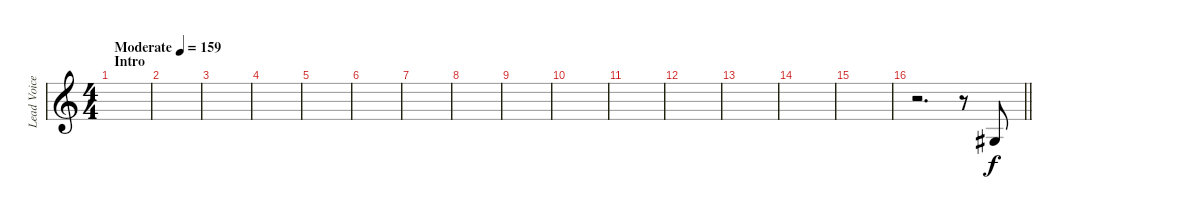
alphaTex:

\track ("Lead Voice" "Lead Voice") {instrument lead2sawtooth}
\staff {score}
\tuning (E4 B3 G3 D3 A2 D2) {hide}
\ts (4 4)
\section ("" "Intro")
\tempo (159 "Moderate")
\clef g2
\ks c
|
|
|
|
|
|
|
|
|
|
|
|
|
|
|
\barLineRight lightlight
r.2{d} r.8 1.3.8
